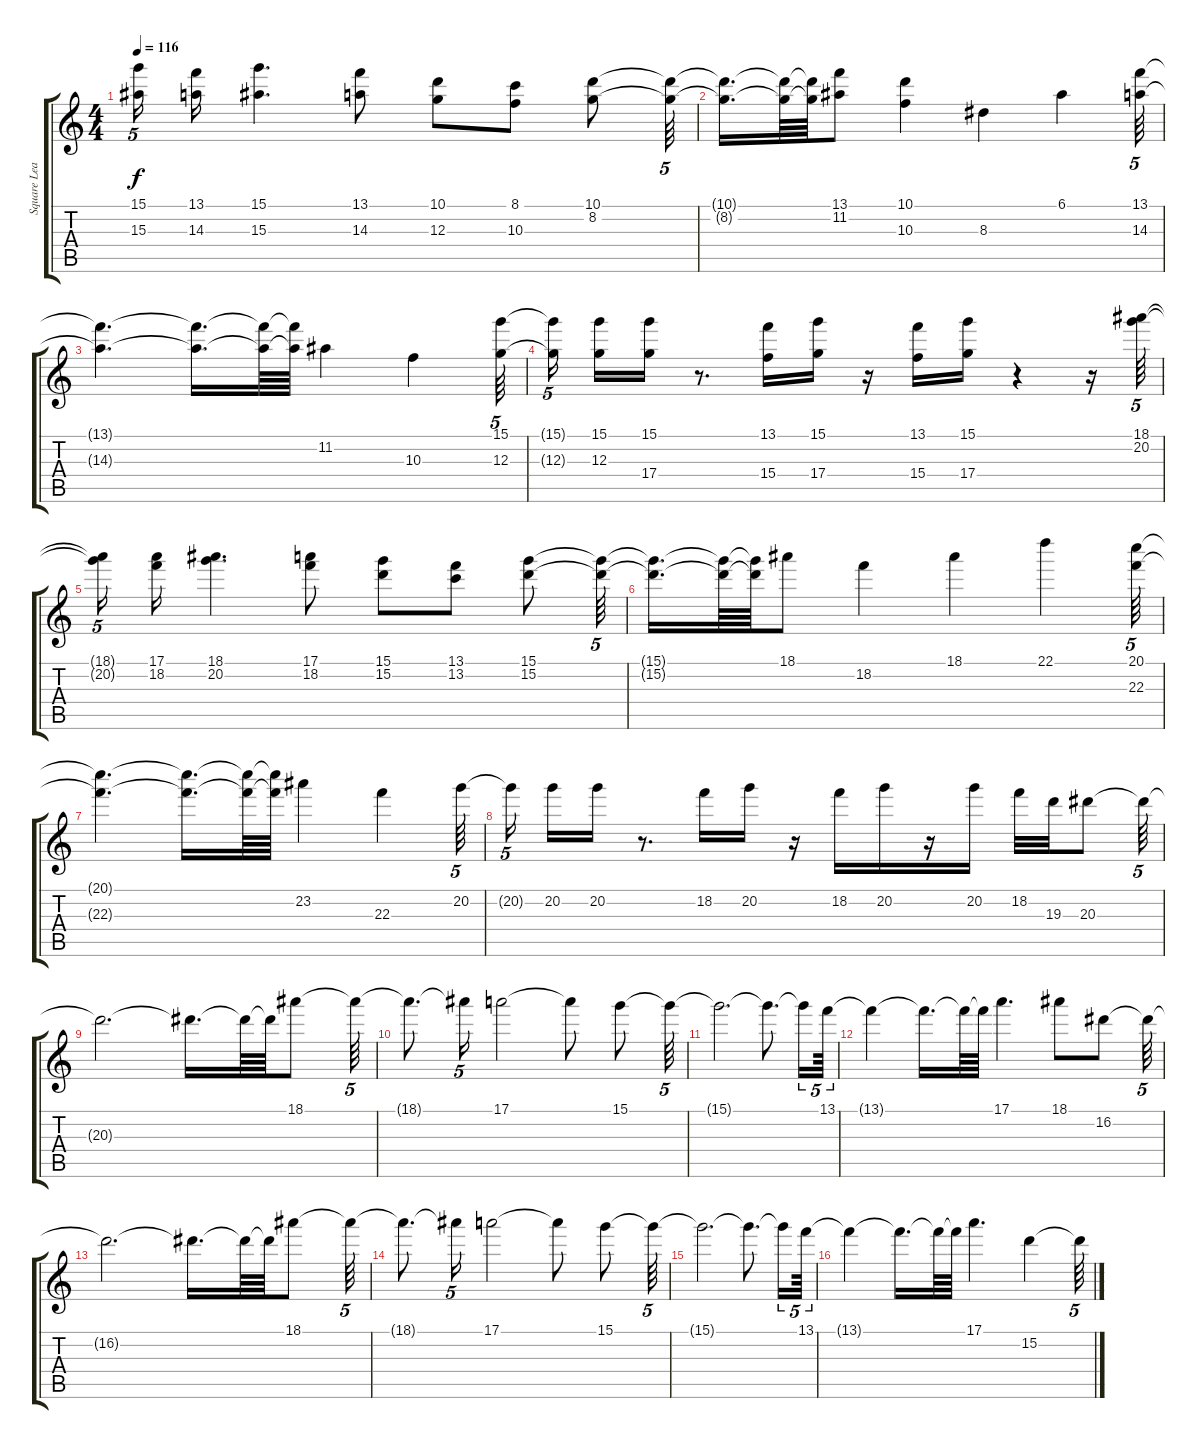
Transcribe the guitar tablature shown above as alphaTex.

\track ("Square Lead" "Square Lea") {instrument distortionguitar}
\staff {score tabs}
\tuning (E4 B3 G3 D3 A2 E2) {hide}
\ts (4 4)
\tempo 116
\clef g2
\ks c
(15.1{t} 15.3{t}).16{tu (5 4) dy f} (13.1 14.3).16 (15.1 15.3).4{d} (13.1 14.3).8 (10.1 12.3).8 (8.1 10.3).8 (10.1 8.2).8 (10.1{t} 8.2{t}).64{tu (5 4)} |
(10.1{t} 8.2{t}).16{d} (10.1{t} 8.2{t}).64 (10.1{t} 8.2{t}).64 (13.1 11.2).8 (10.1 10.3).4 8.3.4 6.1.4 (13.1 14.3).64{tu (5 4)} |
(13.1{t} 14.3{t}).4{d} (13.1{t} 14.3{t}).16{d} (13.1{t} 14.3{t}).64 (13.1{t} 14.3{t}).64 11.2.4 10.3.4 (15.1 12.3).64{tu (5 4)} |
(15.1{t} 12.3{t}).16{tu (5 4) beam splitsecondary} (15.1 12.3).16 (15.1 17.4).16 r.8{d} (13.1 15.4).16 (15.1 17.4).16 r.16 (13.1 15.4).16 (15.1 17.4).16 r.4 r.16 (18.1 20.2).64{tu (5 4)} |
(18.1{t} 20.2{t}).16{tu (5 4)} (17.1 18.2).16 (18.1 20.2).4{d} (17.1 18.2).8 (15.1 15.2).8 (13.1 13.2).8 (15.1 15.2).8 (15.1{t} 15.2{t}).64{tu (5 4)} |
(15.1{t} 15.2{t}).16{d} (15.1{t} 15.2{t}).64 (15.1{t} 15.2{t}).64 18.1.8 18.2.4 18.1.4 22.1.4 (20.1 22.3).64{tu (5 4)} |
(20.1{t} 22.3{t}).4{d} (20.1{t} 22.3{t}).16{d} (20.1{t} 22.3{t}).64 (20.1{t} 22.3{t}).64 23.2.4 22.3.4 20.2.64{tu (5 4)} |
20.2{t}.16{tu (5 4) beam splitsecondary} 20.2.16 20.2.16 r.8{d} 18.2.16 20.2.16 r.16 18.2.16 20.2.16 r.16 20.2.16 18.2.32 19.3.32 20.3.8 20.3{t}.64{tu (5 4)} |
20.3{t}.2{d} 20.3{t}.16{d} 20.3{t}.64 20.3{t}.64 18.1.8 18.1{t}.64{tu (5 4)} |
18.1{t}.8{d} 18.1{t}.16{tu (5 4)} 17.1.2 17.1{t}.8 15.1.8 15.1{t}.64{tu (5 4)} |
15.1{t}.2{d} 15.1{t}.8{d} 15.1{t}.16{tu (5 4)} 13.1.64{tu (5 4)} |
13.1{t}.4 13.1{t}.16{d} 13.1{t}.64 13.1{t}.64 17.1.4{d} 18.1.8 16.2.8 16.2{t}.64{tu (5 4)} |
16.2{t}.2{d} 16.2{t}.16{d} 16.2{t}.64 16.2{t}.64 18.1.8 18.1{t}.64{tu (5 4)} |
18.1{t}.8{d} 18.1{t}.16{tu (5 4)} 17.1.2 17.1{t}.8 15.1.8 15.1{t}.64{tu (5 4)} |
15.1{t}.2{d} 15.1{t}.8{d} 15.1{t}.16{tu (5 4)} 13.1.64{tu (5 4)} |
13.1{t}.4 13.1{t}.16{d} 13.1{t}.64 13.1{t}.64 17.1.4{d} 15.2.4 15.2{t}.64{tu (5 4)}
